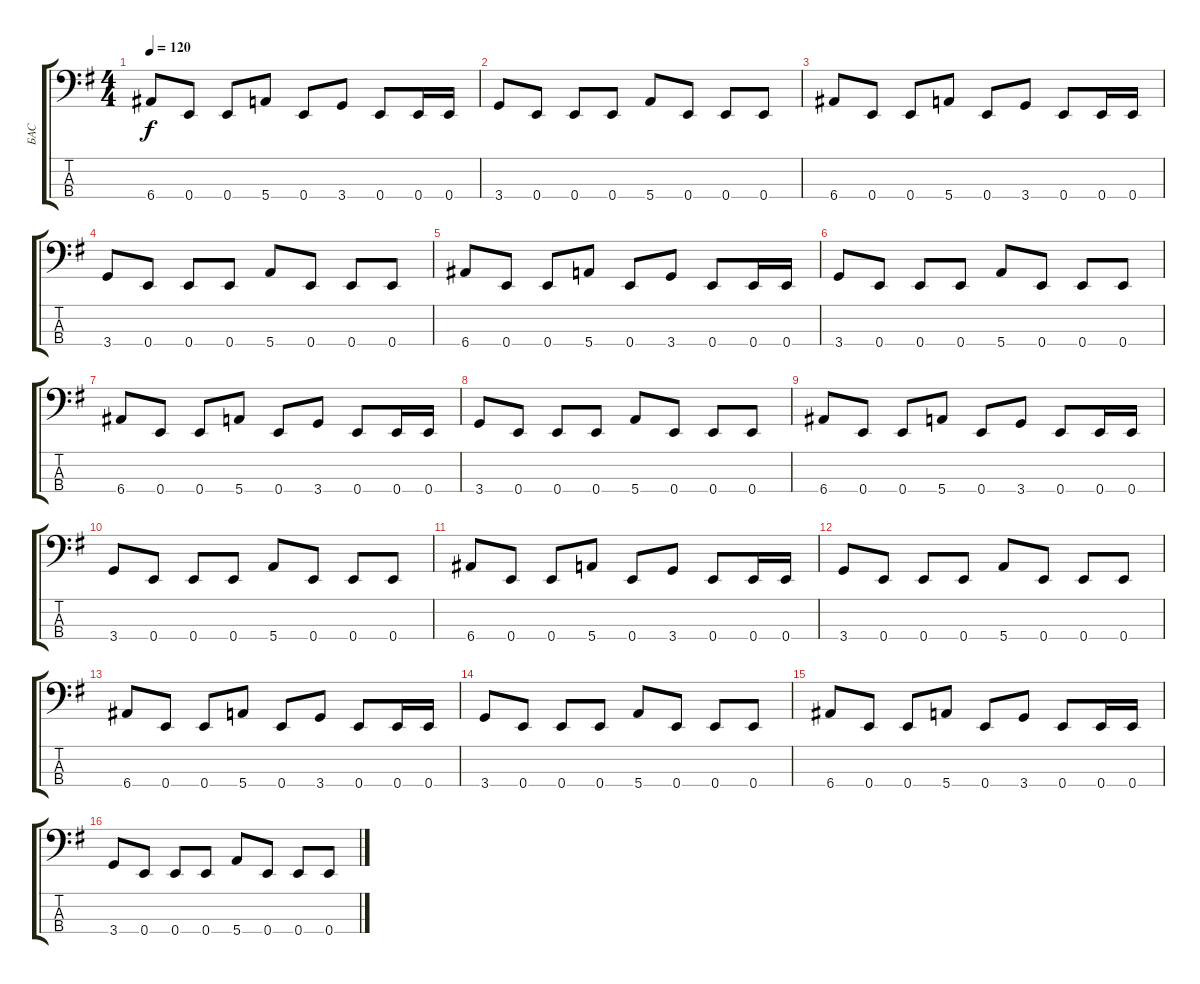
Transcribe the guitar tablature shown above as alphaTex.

\track ("БАС" "БАС") {instrument electricbasspick}
\staff {score tabs}
\tuning (G2 D2 A1 E1) {hide}
\ts (4 4)
\tempo 120
\clef f4
\ks g
6.4.8{dy f} 0.4.8 0.4.8 5.4.8 0.4.8 3.4.8 0.4.8 0.4.16 0.4.16 |
3.4.8 0.4.8 0.4.8 0.4.8 5.4.8 0.4.8 0.4.8 0.4.8 |
6.4.8 0.4.8 0.4.8 5.4.8 0.4.8 3.4.8 0.4.8 0.4.16 0.4.16 |
3.4.8 0.4.8 0.4.8 0.4.8 5.4.8 0.4.8 0.4.8 0.4.8 |
6.4.8 0.4.8 0.4.8 5.4.8 0.4.8 3.4.8 0.4.8 0.4.16 0.4.16 |
3.4.8 0.4.8 0.4.8 0.4.8 5.4.8 0.4.8 0.4.8 0.4.8 |
6.4.8 0.4.8 0.4.8 5.4.8 0.4.8 3.4.8 0.4.8 0.4.16 0.4.16 |
3.4.8 0.4.8 0.4.8 0.4.8 5.4.8 0.4.8 0.4.8 0.4.8 |
6.4.8 0.4.8 0.4.8 5.4.8 0.4.8 3.4.8 0.4.8 0.4.16 0.4.16 |
3.4.8 0.4.8 0.4.8 0.4.8 5.4.8 0.4.8 0.4.8 0.4.8 |
6.4.8 0.4.8 0.4.8 5.4.8 0.4.8 3.4.8 0.4.8 0.4.16 0.4.16 |
3.4.8 0.4.8 0.4.8 0.4.8 5.4.8 0.4.8 0.4.8 0.4.8 |
6.4.8 0.4.8 0.4.8 5.4.8 0.4.8 3.4.8 0.4.8 0.4.16 0.4.16 |
3.4.8 0.4.8 0.4.8 0.4.8 5.4.8 0.4.8 0.4.8 0.4.8 |
6.4.8 0.4.8 0.4.8 5.4.8 0.4.8 3.4.8 0.4.8 0.4.16 0.4.16 |
3.4.8 0.4.8 0.4.8 0.4.8 5.4.8 0.4.8 0.4.8 0.4.8
